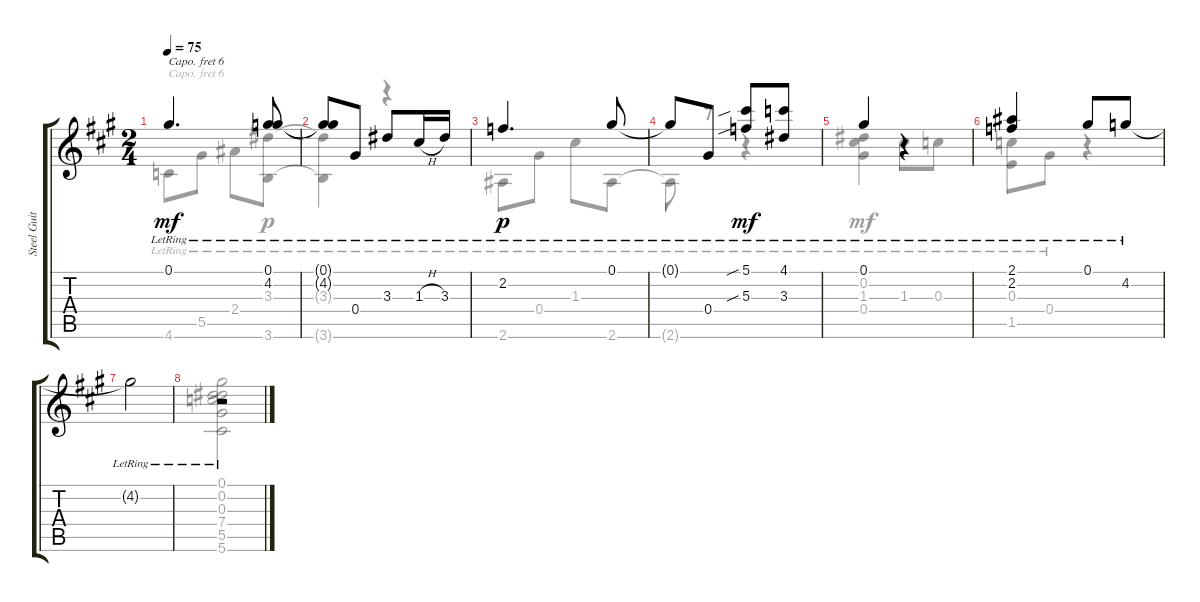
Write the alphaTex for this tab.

\track ("Steel Guitar" "Steel Guit") {instrument acousticguitarsteel}
\staff {score tabs}
\capo 6
\tuning (D4 A3 Gb3 D3 A2 D2) {hide}
\voice
\ts (2 4)
\tempo 75
\clef g2
\ks a
0.1{lr}.4{d dy mf} (0.1{lr} 4.2{lr}).8 |
(0.1{lr t} 4.2{lr t}).8 0.4{lr}.8 3.3{lr}.8 1.3{h lr}.16 3.3{lr}.16 |
2.2{lr}.4{d dy p} 0.1{lr}.8 |
0.1{lr t}.8 0.4{lr}.8 (5.1{sib lr} 5.3{sib lr}).8{dy mf} (4.1{lr} 3.3{lr}).8 |
0.1{lr}.4 r.4 |
(2.1{lr} 2.2{lr}).4 0.1{lr}.8 4.2{lr}.8 |
4.2{lr t}.2 |
r.2
\voice
\clef g2
\ottava regular
\simile none
\ks a
4.6{lr}.8{dy mf} 5.5{lr}.8 2.4{lr}.8 (3.3{lr} 3.6{lr}).8{dy p} |
(3.3{lr t} 3.6{lr t}).4 r.4 |
2.6{lr}.8 0.4{lr}.8 1.3{lr}.8 2.6{lr}.8 |
2.6{lr t}.8 r.8 r.4 |
(0.2{lr} 1.3{lr} 0.4{lr}).4{dy mf} 1.3{lr}.8 0.3{lr}.8 |
(0.3{lr} 1.5{lr}).8 0.4{lr}.8 r.4 |
|
(0.1 0.2 0.3 7.4 5.5 5.6).2
